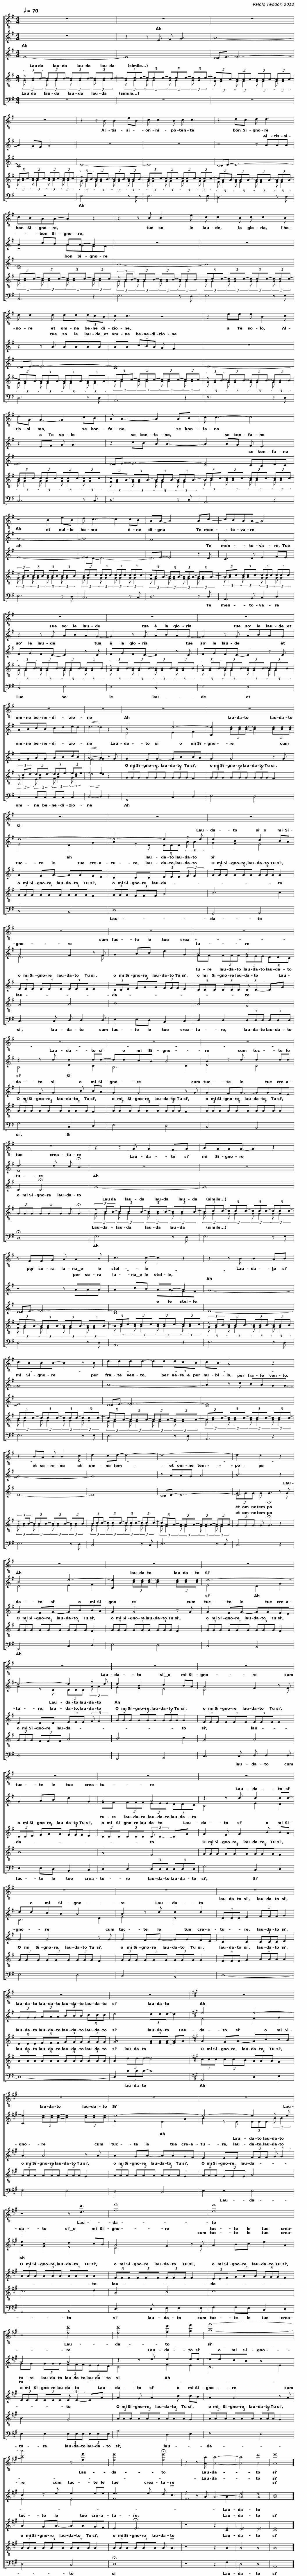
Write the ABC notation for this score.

X:1
%%score [ 1 ( 2 3 ) ( 4 5 ) ( 6 7 ) 8 ]
L:1/8
Q:1/4=70
M:4/4
I:linebreak $
K:Emin
V:1 treble-8
V:2 treble
V:3 treble
V:4 treble
V:5 treble
V:6 treble-8
V:7 treble-8
V:8 bass
V:1
 z8 | z8 | z8 |$ z8 | z2 z B B2 eB | %5
 c c2 B c c3 |$ z2 dc d d3 |$ cBAA- A2 z2 | z2 z B B3 e | c c2 B c c2 B |$ %10
 d d2 d dd (3dcB | c c3 z4 | z2 ee e B2 c |$ dG G2- G2 cB | A A3- A2 AB | %15
 c c3- c4 |$ z4 B2 eB | d c3- c2 cB | AA- A4 Ac- |$ c-BAA- A4 | %20
 z8 | z8 |$ z8 | z8 | z8 | %25
 z8 |$ z8 | z8 | z8 |$ z8 | %30
 z8 | z8 |$ z8 | z8 | z8 |$ %35
 z8 | z8 | z2 z G G2 FG |$ AGGG- G2 z2 | z FFG A A2 B | %40
 c3 c- c2 z2 |$ z2 z B B2 AB |$ cBBB- B2 z B | dddd- dd (3dcB | cB A4 z2 |$ %45
 z2 BA B B2 c | d2 cd- d4- | d8- | d2 d4 z2 |$ z8 | %50
 z8 | z8 |$ z8 | z8 | z8 |$ %55
 z8 | z8 | z8 |$ z8 | z8 | %60
 z8 |$ z8 | z8 |[K:F#min] z8 |$ z8 | %65
 z8 | z8 |$ z4 z [dd']3 | [ff']8 | [ee']8 |$ %70
 z4 [ee']4 | [ee']4 [ff']2 [gg']2 | [aa']8- |$ [aa']4 z [ee']3 | [ee']4 !fermata![ee']4 | %75
 z2 z [Aa] [Aa]4- | [Aa]4 [Ad']4 | [Ae']8 |] %78
V:2
 z8 | z2 z E F G3 | A8- |$ A2 GF G4 | z8 | %5
 z8 |$ z4 z AAA |$ A2 cB AA- A2 | z8 | z8 |$ %10
 z2 z A AAAA | AA (3cBA G F3 | z8 |$ z2 EF G G3 | z2 cB A A3- | %15
 A2 AG F E3 |$ G8- | G8 | F8 |$ E8 | %20
 z2 z G ABAG- | G2 z G ABAG- |$ G2 z G ABAG | ABcB cded |!<(! d4-!<)! d2 z2 | %25
 B4 d4- |$ [B,d]2 (3[Bd][Bd][Bd]- [Bd]2 (3[Bd][Bd][Bd] | d8- | d4- d2 z d |$ d2 B2 c2 BA | %30
 G4 F2 z F | G2 AB d2 G2 |$ A4 A4 | z2 z d d2 dd- | ddcB B4 |$ %35
 B2 z d d2 dd | d3 d c !fermata!B3 | z8 |$ z8 | z4 z AAA | %40
 A2 cB AA- A2 |$ G8- |$ G8 | A8- | A2 z c BAGG- |$ %45
 G8- | G8 | z AAG A4 | B6 z2 |$ B4 d4- | %50
 [B,d]2 (3[Bd][Bd][Bd]- [Bd]2 (3[Bd][Bd][Bd] | d8- |$ d4- d2 z d | d2 B2 c2 BA | G4 F2 z F |$ %55
 G2 AB d2 G2 | A4 A4 | z2 z d d2 dd- |$ ddcB B4 | B2 z d d2 d2 | %60
 (3DDD E2 (3FFF G2 |$ (3GGG (3AAA (3BBB (3ccc | d4 (3ddd- d2 |[K:F#min] e4 e4- |$ [Ce]2 (3[ce][ce][ce]- [ce]2 (3[ce][ce][ce] | %65
 e8- | e4- e2 z e |$ e2 c2 d2 cB | A4 G2 z G | A2 Bc e2 A2 |$ %70
 B4 B4 | z2 z e e2 ee- | eedc c4 |$ c2 z e e2 ee | e3 e d !fermata!c3 | %75
 z2 z A A4- | A4 A4 | [Ac]8 |] %78
V:3
 x8 | x8 | x8 |$ x8 | x8 | %5
 x8 |$ x8 |$ z4 AGFF | x8 | x8 |$ %10
 x8 | x8 | x8 |$ x8 | x8 | %15
 x8 |$ x8 | x8 | x8 |$ x8 | %20
 x8 | x8 |$ x8 | x8 | x8 | %25
 D4 E2 F2 |$ x8 | E4 D2 G2 | A2 z D (3DDD (3:2:2A A2 |$ G2 F2 E4 | %30
 D6 x F | x8 |$ FF (3FFF (3EEE (3DDC | B,4 E2 D2 | B,6 D2 |$ %35
 E4 D4 | E8 | x8 |$ x8 | x5 AAA | %40
 x4 AGFF |$ x8 |$ x8 | x8 | x8 |$ %45
 x8 | x8 | x8 | x8 |$ D4 E2 F2 | %50
 x8 | E4 D2 G2 |$ A2 z D (3DDD (3:2:2A A2 | G2 F2 E4 | D6 x F |$ %55
 x8 | FF (3FFF (3EEE (3DDC | B,4 E2 D2 |$ B,6 D2 | E4 D4 | %60
 x8 |$ x8 | x8 |[K:F#min] E4 F2 G2 |$ x8 | %65
 F4 E2 A2 | B2 z E (3EEE (3:2:2B B2 |$ A2 G2 F4 | E6 x G | x8 |$ %70
 GG (3GGG (3FFF (3EED | C4 F2 E2 | C6 E2 |$ F4 E4 | F8 | %75
 z6 A2 | d4 d4 | x8 |] %78
V:4
 E8- | E8- | DE- E6- |$ E8 | E8- | %5
 E8- |$ DE- E6- |$ E8 | G8- | G8 |$ %10
 DE- E6- | E8 | E8- |$ E8- | DE- E6- | %15
 [CE]4 CB,DC |$ E8- | E8- | DE- E4 z D |$ C3 D E2 FE | %20
 FGFE- E2 z E | FGFE- E2 z E |$ FGFE- E2 z E | FGAG ABcB |!<(! A4-!<)! A2 z G | %25
 G2 FG- GBBA |$ G2 G4 z G | G2 FG- GGFE | D2 DD (3EEE (3:2:2F F2 |$ (3GGG (3GGG (3GGG G2 | %30
 (3EEE (3EEE (3EEE E2 | (3DDE (3FGG (3FFF E2 |$ (3DDD (3DDD (3:2:2D D2- DG | G2 F G2 B BA | G2 G4 z G |$ %35
 G2 FG- GGFE | D2 !fermata!D6 | G8- |$ G8 | DE- E6- | %40
 E8 |$ E8- |$ E8- | DE- E6- | E8 |$ %45
 E8- | E8- | DE- E6- | E6 z G |$ G2 FG- GBBA | %50
 G2 G4 z G | G2 FG- GGFE |$ D2 DD (3EEE (3:2:2F F2 | (3GGG (3GGG (3GGG G2 | (3EEE (3EEE (3EEE E2 |$ %55
 (3DDE (3FGG (3FFF E2 | (3DDD (3DDD (3:2:2D D2- DG | G2 F G2 B BA |$ G2 G4 z G | G2 FG- GGFE | %60
 D2 D2 (3DDD E2 |$ (3EEE (3FFF (3GGG (3GGG | [GA]4 (3[FA][FA][FA]- [FA]A |[K:F#min] A2 GA- AccB |$ A2 A4 z A | %65
 A2 GA- AAGF | E2 EE (3FFF (3:2:2G G2 |$ (3AAA (3AAA (3AAA A2 | (3FFF (3FFF (3FFF F2 | (3EEF (3GAA (3GGG F2 |$ %70
 (3EEE (3EEE (3:2:2E E2- EA | A2 G A2 c cB | A2 A4 z A |$ A2 GA- AAGF | E2 !fermata!E6 | %75
 z4 z2 [CE]2 | [DE]4 [DE]4 | [CE]8 |] %78
V:5
 x8 | x8 | D8 |$ C8 | x8 | %5
 x8 |$ D8 |$ C8 | x8 | x8 |$ %10
 D8 | C8 | x8 |$ x8 | D8 | %15
 x8 |$ x8 | ED- D6- | D6 x x |$ x8 | %20
 x8 | x8 |$ x8 | x8 | G4- G2 x2 | %25
 x8 |$ x8 | x8 | x8 |$ x8 | %30
 x8 | x8 |$ x8 | x8 | x8 |$ %35
 x8 | x8 | x8 |$ x8 | D8 | %40
 C8 |$ x8 |$ x8 | D8 | C8 |$ %45
 x8 | x8 | D8 | (3GGG G !fermata!G3 x G |$ x8 | %50
 x8 | x8 |$ x8 | x8 | x8 |$ %55
 x8 | x8 | x8 |$ x8 | x8 | %60
 x8 |$ x8 | x8 |[K:F#min] x8 |$ x8 | %65
 x8 | x8 |$ x8 | x8 | x8 |$ %70
 x8 | x8 | x8 |$ x8 | x8 | %75
 x8 | x8 | x8 |] %78
V:6
 (3z BB- (3BBB- (3BBB- (3BBB- | (3Bcc- (3ccc- (3ccc- (3ccc- | (3cAA- (3AAA- (3AAA- (3AAA- |$ (3Acc- (3ccc- (3ccc- (3ccc- | (3z BB- (3BBB- (3BBB- (3BBB | %5
 (3Bcc- (3ccc- (3ccc- (3ccc- |$ (3cAA- (3AAA- (3AAA- (3AAA- |$ (3Acc- (3ccc- (3ccc- (3ccc- | (3z BB- (3BBB- (3BBB- (3BBB | (3Bcc- (3ccc- (3ccc- (3ccc- |$ %10
 (3cAA- (3AAA- (3AAA- (3AAA- | (3Acc- (3ccc- (3ccc- (3ccc- | (3z BB- (3BBB- (3BBB- (3BBB |$ (3Bcc- (3ccc- (3ccc- (3ccc- | (3cAA- (3AAA- (3AAA- (3AAA- | %15
 (3Acc- (3ccc- (3ccc- (3ccc- |$ (3z BB- (3BBB- (3BBB- (3BBB | (3Bcc- (3ccc- (3ccc- (3ccc- | (3cAA- (3AAA- (3AAA- (3AAA- |$ (3Acc- (3ccc- (3ccc- (3ccc- | %20
 (3z BB- (3BBB- (3BBB- (3BBB | (3z BB- (3BBB- (3BBB- (3BBB |$ (3z BB- (3BBB- (3BBB- (3BBB | (3z cd- (3dcd- (3dde- (3ede | e4 e2 x2 | %25
 (3GGG (3GGG (3GGG F2 |$ (3GGG (3GGG (3GGG F2 | (3GGG (3GGG (3GGG F2 | (3GGG (3FFF A4 |$ B6 c2 | %30
 G4 A4 | B8 |$ A4 F4 | (3GGG (3GGG (3GGG F2 | (3GGG (3GGG (3GGG F2 |$ %35
 (3GGG (3GGG (3GGG G2 | (3GGG (3GGG G !fermata!G3 | (3z BB- (3BBB- (3BBB- (3BBB- |$ (3Bcc- (3ccc- (3ccc- (3ccc- | (3cAA- (3AAA- (3AAA- (3AAA- | %40
 (3Acc- (3ccc- (3ccc- (3ccc- |$ (3z BB- (3BBB- (3BBB- (3BBB |$ (3Bcc- (3ccc- (3ccc- (3ccc- | (3cAA- (3AAA- (3AAA- (3AAA- | (3Acc- (3ccc- (3ccc- (3ccc- |$ %45
 (3z BB- (3BBB- (3BBB- (3BBB | (3Bcc- (3ccc- (3ccc- (3ccc- | (3cAA- (3AAA- (3AAA- (3AAA | (3GGG G !fermata!G3 z2 |$ (3GGG (3GGG (3GGG F2 | %50
 (3GGG (3GGG (3GGG F2 | (3GGG (3GGG (3GGG F2 |$ (3GGG (3FFF A4 | B6 c2 | G4 A4 |$ %55
 B8 | A4 F4 | (3GGG (3GGG (3GGG F2 |$ (3GGG (3GGG (3GGG F2 | (3GGG (3GGG (3GGG G2 | %60
 (3FFF G2 (3AAA A2 |$ (3AAA (3AAA (3AAA (3AAA | A2 (3ddd- d4 |[K:F#min] (3ccc (3ccB (3AAA G2 |$ (3AAA (3AAA (3AAA G2 | %65
 (3AAA (3AAA (3AAA G2 | (3AAA (3GGG B4 |$ c6 d2 | A4 B4 | c8 |$ %70
 B4 G4 | (3AAA (3AAA (3AAA G2 | (3AAA (3AAA (3AAA G2 |$ (3AAA (3AAA (3AAA A2 | (3AAA (3AAA A !fermata!A3 | %75
 z4 z2 A2 | A4 A4 | A8 |] %78
V:7
 (3:2:2G G2 (3:2:2G G2 (3:2:2G G2 (3:2:2G G2 | (3:2:2G G2 (3:2:2G G2 (3:2:2G G2 (3:2:2G G2 | (3:2:2F F2 (3:2:2F F2 (3:2:2F F2 (3:2:2F F2 |$ (3:2:2A A2 (3:2:2A A2 (3:2:2A A2 (3:2:2A A2 | (3:2:2G G2 (3:2:2G G2 (3:2:2G G2 (3:2:2G G2 | %5
 (3:2:2G G2 (3:2:2G G2 (3:2:2G G2 (3:2:2G G2 |$ (3:2:2F F2 (3:2:2F F2 (3:2:2F F2 (3:2:2F F2 |$ (3:2:2A A2 (3:2:2A A2 (3:2:2A A2 (3:2:2A A2 | (3:2:2G G2 (3:2:2G G2 (3:2:2G G2 (3:2:2G G2 | (3:2:2G G2 (3:2:2G G2 (3:2:2G G2 (3:2:2G G2 |$ %10
 (3:2:2F F2 (3:2:2F F2 (3:2:2F F2 (3:2:2F F2 | (3:2:2A A2 (3:2:2A A2 (3:2:2A A2 (3:2:2A A2 | (3:2:2G G2 (3:2:2G G2 (3:2:2G G2 (3:2:2G G2 |$ (3:2:2G G2 (3:2:2G G2 (3:2:2G G2 (3:2:2G G2 | (3:2:2F F2 (3:2:2F F2 (3:2:2F F2 (3:2:2F F2 | %15
 (3:2:2A A2 (3:2:2A A2 (3:2:2A A2 (3:2:2A A2 |$ (3:2:2G G2 (3:2:2G G2 (3:2:2G G2 (3:2:2G G2 | (3:2:2G G2 (3:2:2G G2 (3:2:2G G2 (3:2:2G G2 | (3:2:2F F2 (3:2:2F F2 (3:2:2F F2 (3:2:2F F2 |$ (3:2:2A A2 (3:2:2A A2 (3:2:2G G2 (3:2:2G G2 | %20
 (3:2:2G G2 (3:2:2G G2 (3:2:2G G2 (3:2:2G G2 | (3:2:2G G2 (3:2:2G G2 (3:2:2G G2 (3:2:2G G2 |$ (3:2:2G G2 (3:2:2G G2 (3:2:2G G2 (3:2:2G G2 | (3:2:2E G2 (3:2:2E G2 (3:2:2F A2 (3:2:2G B2 | d4 d2 z2 | %25
 x8 |$ x8 | x8 | x8 |$ x8 | %30
 x8 | x8 |$ x8 | x8 | x8 |$ %35
 x8 | x8 | (3:2:2G G2 (3:2:2G G2 (3:2:2G G2 (3:2:2G G2 |$ (3:2:2G G2 (3:2:2G G2 (3:2:2G G2 (3:2:2G G2 | (3:2:2F F2 (3:2:2F F2 (3:2:2F F2 (3:2:2F F2 | %40
 (3:2:2A A2 (3:2:2A A2 (3:2:2A A2 (3:2:2A A2 |$ (3:2:2G G2 (3:2:2G G2 (3:2:2G G2 (3:2:2G G2 |$ (3:2:2G G2 (3:2:2G G2 (3:2:2G G2 (3:2:2G G2 | (3:2:2F F2 (3:2:2F F2 (3:2:2F F2 (3:2:2F F2 | (3:2:2A A2 (3:2:2A A2 (3:2:2A A2 (3:2:2A A2 |$ %45
 (3:2:2G G2 (3:2:2G G2 (3:2:2G G2 (3:2:2G G2 | (3:2:2G G2 (3:2:2G G2 (3:2:2G G2 (3:2:2G G2 | (3:2:2F F2 (3:2:2F F2 (3:2:2F F2 (3:2:2F F2 | x8 |$ x8 | %50
 x8 | x8 |$ x8 | x8 | x8 |$ %55
 x8 | x8 | x8 |$ x8 | x8 | %60
 x8 |$ x8 | x8 |[K:F#min] x8 |$ x8 | %65
 x8 | x8 |$ x8 | x8 | x8 |$ %70
 x8 | x8 | x8 |$ x8 | x8 | %75
 x8 | x8 | x8 |] %78
V:8
 z8 | z8 | z8 |$ z8 | E,6 z D, | %5
 E,6 z E, |$ D,6 z D, |$ A,,6 z2 | E,6 z D, | E,6 z E, |$ %10
 D,6 z D, | A,,6 z2 | E,6 z D, |$ C,6 z C, | D,6 z D, | %15
 A,,6 z2 |$ E,6 z D, | C,6 z C, | D,6 z D, |$ A,,3 B,, C,2 D,2 | %20
 C,4 E,4 | D,4 C,4 |$ E,4 D,4 | C,2 C,C, C,C, C,2 |!<(! D,4-!<)! D,2 z2 | %25
 G,,4 C,2 D,2 |$ E,4 D,4 | C,4 B,,4 | D,8 |$ G,,4 A,,4 | %30
 C,3 C, D, D,2 D, | E,2 E,D, B,,2 C,2 |$ D,2 D,2 (3D,D,D, (3D,D,D, | G,4 C,2 D,2 | E,4 D,4 |$ %35
 C,4 B,,4 | !fermata!C,8 | E,6 z D, |$ E,6 z E, | D,6 z D, | %40
 A,,6 z2 |$ E,6 z D, |$ E,6 z E, | D,6 z D, | A,,6 z2 |$ %45
 E,6 z D, | C,6 z C, | D,6 z D, | C,6 z2 |$ G,,4 C,2 D,2 | %50
 E,4 D,4 | C,4 B,,4 |$ D,8 | G,,4 A,,4 | C,3 C, D, D,2 D, |$ %55
 E,2 E,D, B,,2 C,2 | D,2 D,2 (3D,D,D, (3D,D,D, | G,4 C,2 D,2 |$ E,4 D,4 | C,4 B,,4 | %60
 D,8- |$ D,8- | D,2 (3DDD- D4 |[K:F#min] A,,4 D,2 E,2 |$ F,4 E,4 | %65
 D,4 C,4 | E,2 E,2 E,4 |$ A,,4 B,,4 | D,3 D, E, E,2 E, | F,2 F,E, C,2 D,2 |$ %70
 E,2 E,2 (3E,E,E, (3E,E,E, | A,4 D,2 E,2 | F,4 E,4 |$ D,4 C,4 | !fermata!D,8 | %75
 z4 z2 F,2 | D,4 D,4 | A,,8 |] %78
